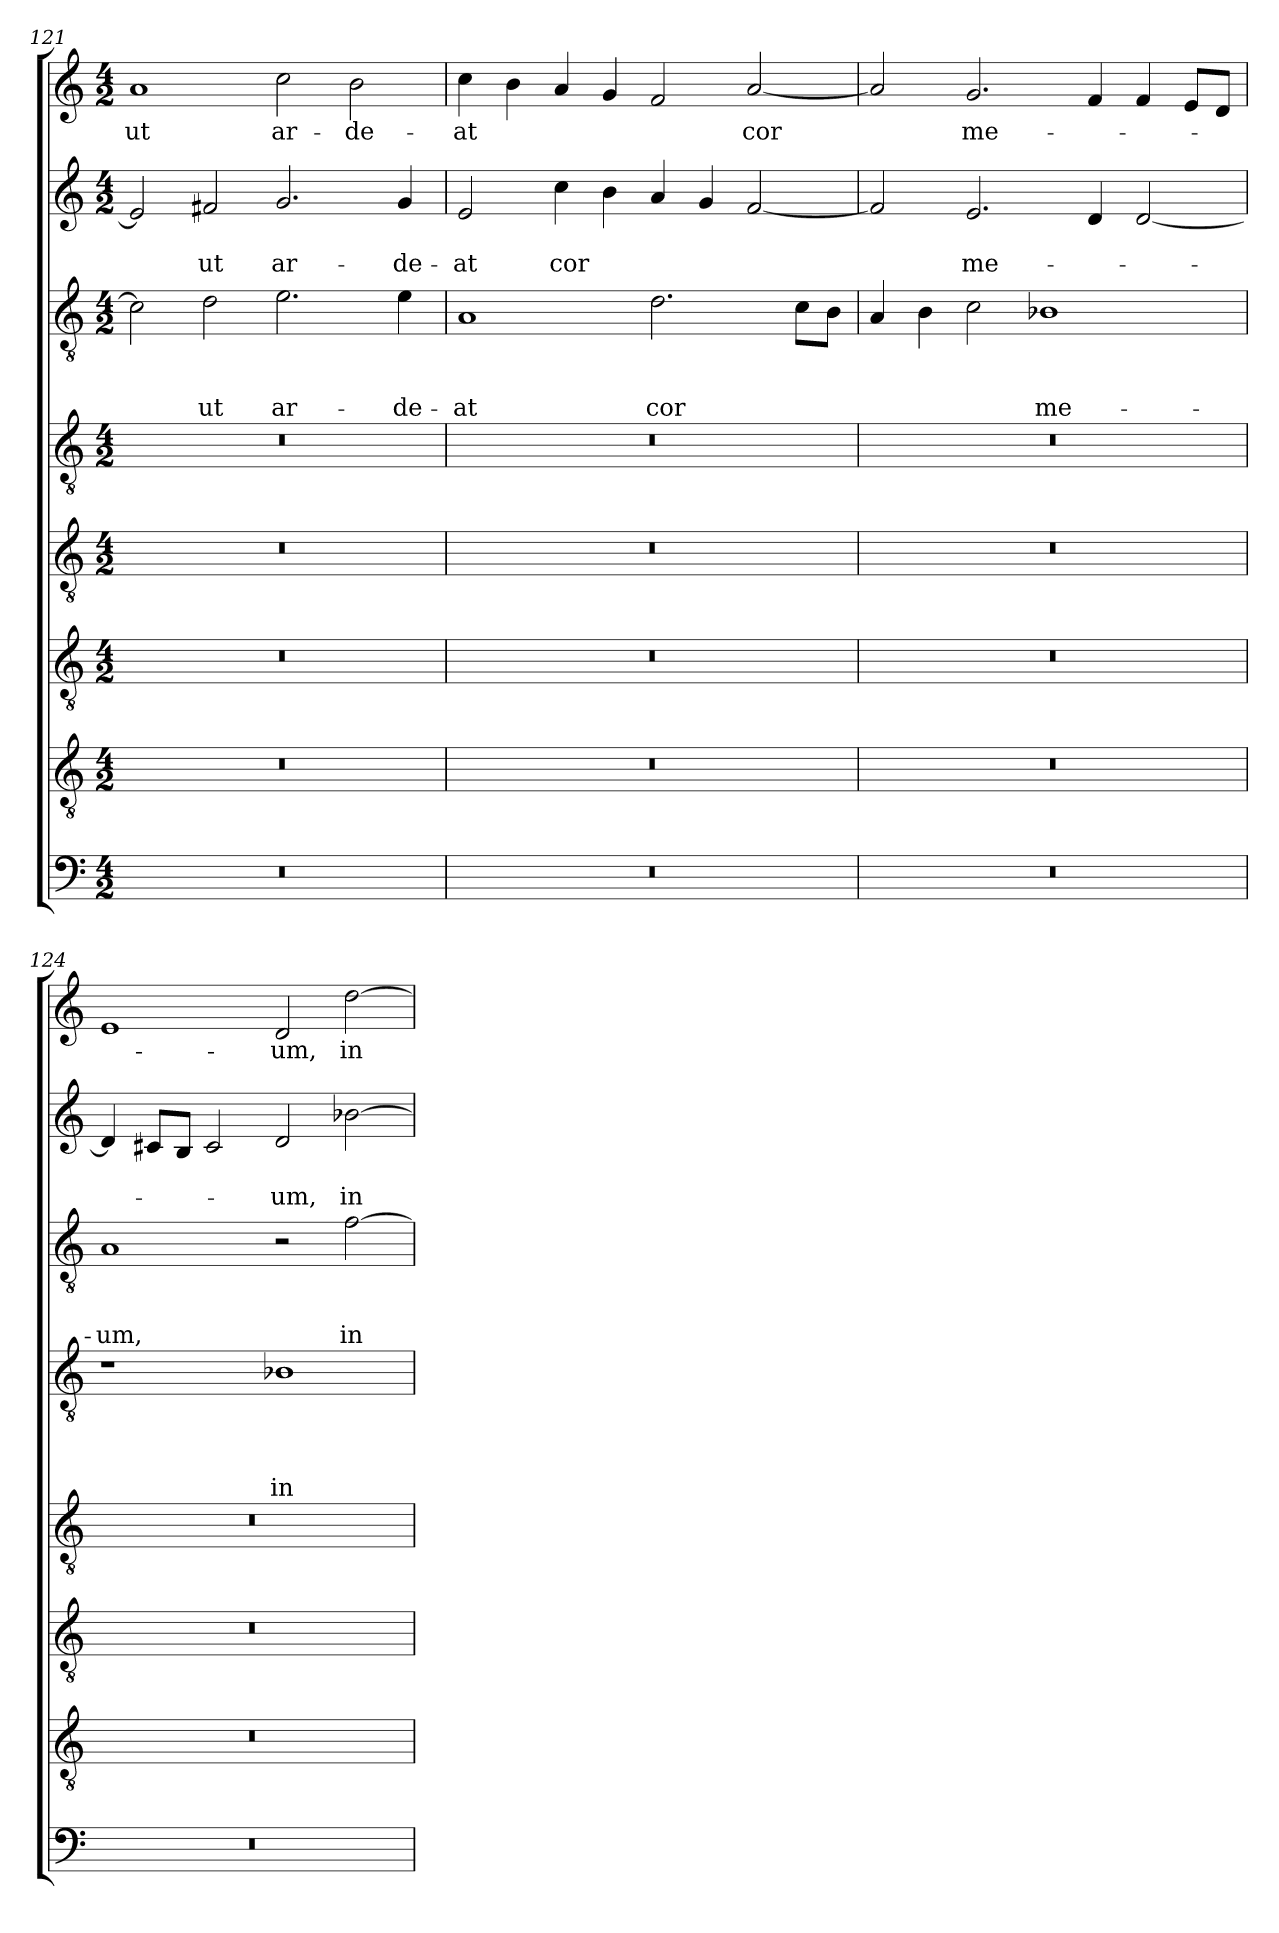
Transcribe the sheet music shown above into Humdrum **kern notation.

**kern	**kern	**kern	**kern	**kern	**text	**text	**text	**text	**kern	**text	**text	**text	**kern	**text	**text	**kern	**text
*part8	*part7	*part6	*part5	*part4	*part4	*part4	*part4	*part4	*part3	*part3	*part3	*part3	*part2	*part2	*part2	*part1	*part1
*staff8	*staff7	*staff6	*staff5	*staff4	*staff4	*staff4	*staff4	*staff4	*staff3	*staff3	*staff3	*staff3	*staff2	*staff2	*staff2	*staff1	*staff1
*clefF4	*clefGv2	*clefGv2	*clefGv2	*clefGv2	*	*	*	*	*clefGv2	*	*	*	*clefG2	*	*	*clefG2	*
*k[]	*k[]	*k[]	*k[]	*k[]	*	*	*	*	*k[]	*	*	*	*k[]	*	*	*k[]	*
*a:	*a:	*a:	*a:	*a:	*	*	*	*	*a:	*	*	*	*a:	*	*	*a:	*
*M4/2	*M4/2	*M4/2	*M4/2	*M4/2	*	*	*	*	*M4/2	*	*	*	*M4/2	*	*	*M4/2	*
=121	=121	=121	=121	=121	=121	=121	=121	=121	=121	=121	=121	=121	=121	=121	=121	=121	=121
!	!	!	!	!	!	!	!	!	!	!	!	!	!	!	!	!	!LO:LY:b
0r	0r	0r	0r	0r	.	.	.	.	2c\]	.	.	.	2e/]	.	.	1a	ut
!	!	!	!	!	!	!	!	!	!	!	!	!LO:LY:b	!	!	!LO:LY:b	!	!
.	.	.	.	.	.	.	.	.	2d\	.	.	ut	2f#X/	.	ut	.	.
!	!	!	!	!	!	!	!	!	!	!	!	!LO:LY:b	!	!	!LO:LY:b	!	!LO:LY:b
.	.	.	.	.	.	.	.	.	2.e\	.	.	ar-	2.g/	.	ar-	2cc\	ar-
!	!	!	!	!	!	!	!	!	!	!	!	!	!	!	!	!	!LO:LY:b
.	.	.	.	.	.	.	.	.	.	.	.	.	.	.	.	2b\	-de-
!	!	!	!	!	!	!	!	!	!	!	!	!LO:LY:b	!	!	!LO:LY:b	!	!
.	.	.	.	.	.	.	.	.	4e\	.	.	-de-	4g/	.	-de-	.	.
!!LO:LB:g=z
=122	=122	=122	=122	=122	=122	=122	=122	=122	=122	=122	=122	=122	=122	=122	=122	=122	=122
!	!	!	!	!	!	!	!	!	!	!	!	!LO:LY:b	!	!	!LO:LY:b	!	!LO:LY:b
0r	0r	0r	0r	0r	.	.	.	.	1A	.	.	-at	2e/	.	-at	4cc\	-at
.	.	.	.	.	.	.	.	.	.	.	.	.	.	.	.	4b\	.
!	!	!	!	!	!	!	!	!	!	!	!	!	!	!	!LO:LY:b	!	!
.	.	.	.	.	.	.	.	.	.	.	.	.	4cc\	.	cor	4a/	.
.	.	.	.	.	.	.	.	.	.	.	.	.	4b\	.	.	4g/	.
!	!	!	!	!	!	!	!	!	!	!	!	!LO:LY:b	!	!	!	!	!
.	.	.	.	.	.	.	.	.	2.d\	.	.	cor	4a/	.	.	2f/	.
.	.	.	.	.	.	.	.	.	.	.	.	.	4g/	.	.	.	.
!	!	!	!	!	!	!	!	!	!	!	!	!	!	!	!	!	!LO:LY:b
.	.	.	.	.	.	.	.	.	.	.	.	.	[2f/	.	.	[2a/	cor
.	.	.	.	.	.	.	.	.	8c\L	.	.	.	.	.	.	.	.
.	.	.	.	.	.	.	.	.	8B\J	.	.	.	.	.	.	.	.
=123	=123	=123	=123	=123	=123	=123	=123	=123	=123	=123	=123	=123	=123	=123	=123	=123	=123
0r	0r	0r	0r	0r	.	.	.	.	4A/	.	.	.	2f/]	.	.	2a/]	.
.	.	.	.	.	.	.	.	.	4B\	.	.	.	.	.	.	.	.
!	!	!	!	!	!	!	!	!	!	!	!	!	!	!	!LO:LY:b	!	!LO:LY:b
.	.	.	.	.	.	.	.	.	2c\	.	.	.	2.e/	.	me-	2.g/	me-
!	!	!	!	!	!	!	!	!	!	!	!	!LO:LY:b	!	!	!	!	!
.	.	.	.	.	.	.	.	.	1B-X	.	.	me-	.	.	.	.	.
.	.	.	.	.	.	.	.	.	.	.	.	.	4d/	.	.	4f/	.
.	.	.	.	.	.	.	.	.	.	.	.	.	[2d/	.	.	4f/	.
.	.	.	.	.	.	.	.	.	.	.	.	.	.	.	.	8e/L	.
.	.	.	.	.	.	.	.	.	.	.	.	.	.	.	.	8d/J	.
=124	=124	=124	=124	=124	=124	=124	=124	=124	=124	=124	=124	=124	=124	=124	=124	=124	=124
!	!	!	!	!	!	!	!	!	!	!	!	!LO:LY:b	!	!	!	!	!
0r	0r	0r	0r	1r	.	.	.	.	1A	.	.	-um,	4d/]	.	.	1e	.
.	.	.	.	.	.	.	.	.	.	.	.	.	8c#X/L	.	.	.	.
.	.	.	.	.	.	.	.	.	.	.	.	.	8B/J	.	.	.	.
.	.	.	.	.	.	.	.	.	.	.	.	.	2c#/	.	.	.	.
!	!	!	!	!	!	!	!	!LO:LY:b	!	!	!	!	!	!	!LO:LY:b	!	!LO:LY:b
.	.	.	.	1B-X	.	.	.	in	2r	.	.	.	2d/	.	-um,	2d/	-um,
!	!	!	!	!	!	!	!	!	!	!	!	!LO:LY:b	!	!	!LO:LY:b	!	!LO:LY:b
.	.	.	.	.	.	.	.	.	[2f\	.	.	in	[2b-X\	.	in	[2dd\	in
=	=	=	=	=	=	=	=	=	=	=	=	=	=	=	=	=	=
*-	*-	*-	*-	*-	*-	*-	*-	*-	*-	*-	*-	*-	*-	*-	*-	*-	*-
